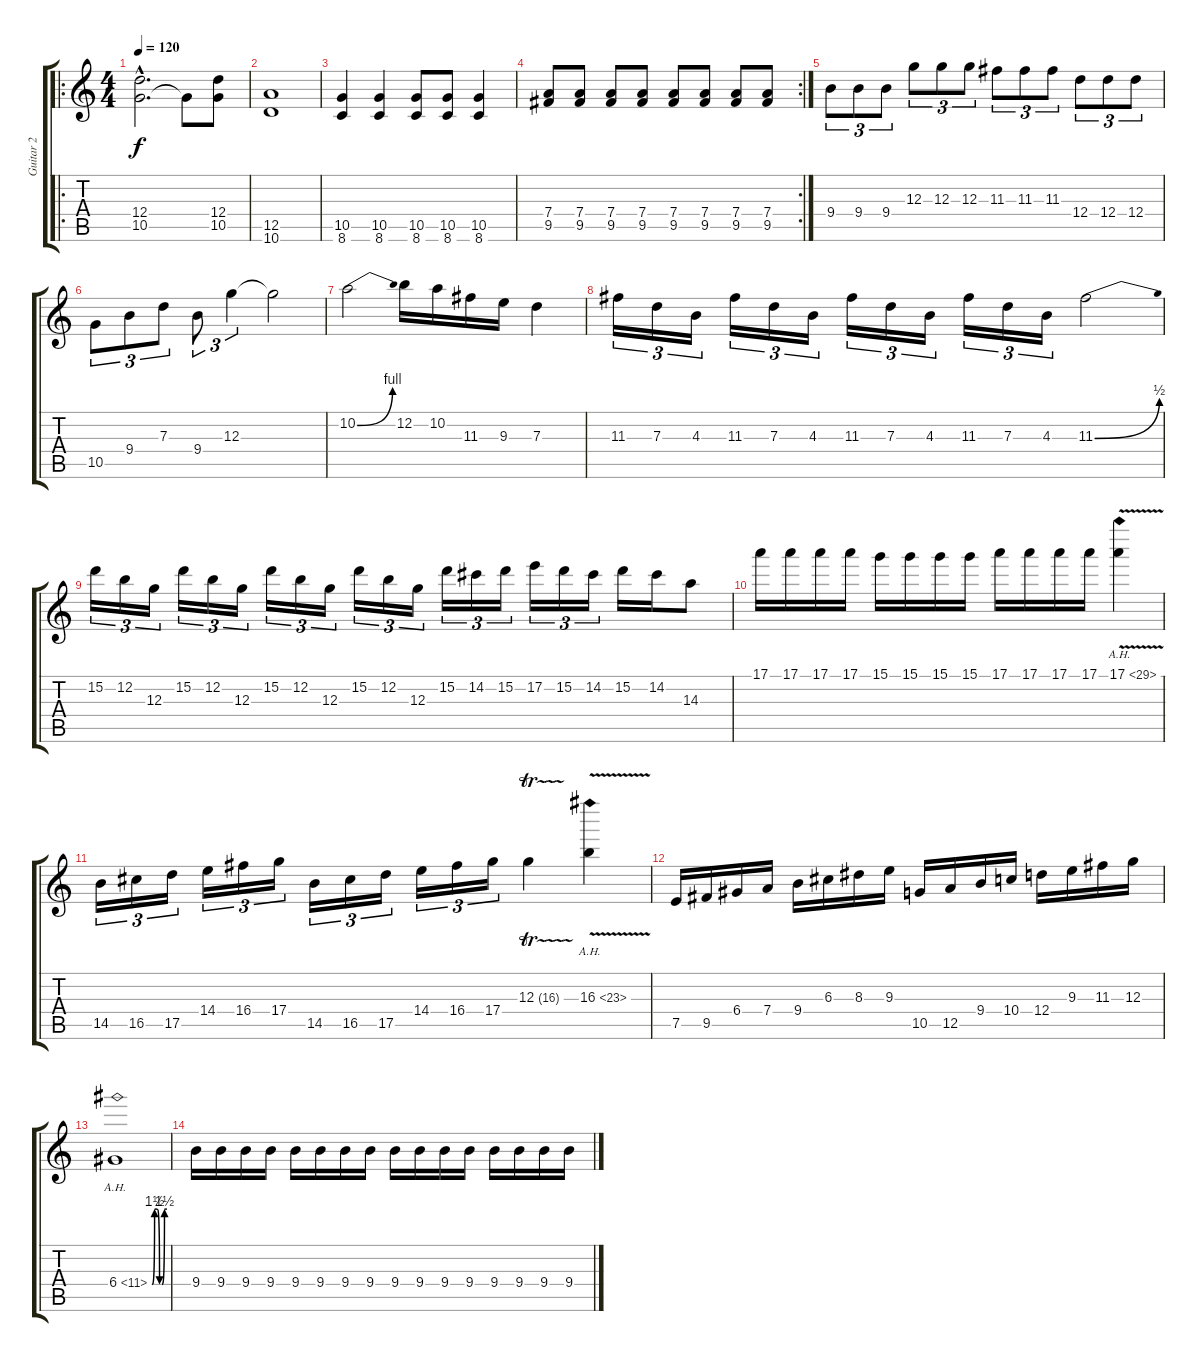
\track ("Guitar 2" "Guitar 2") {instrument distortionguitar}
\staff {score tabs}
\tuning (E4 B3 G3 D3 A2 E2) {hide}
\ro
\ts (4 4)
\tempo 120
\clef g2
\ks c
(12.4{hac} 10.5{hac}).2{d dy f} 10.5{t}.8 (12.4 10.5).8 |
(12.5 10.6).1 |
(10.5 8.6).4 (10.5 8.6).4 (10.5 8.6).8 (10.5 8.6).8 (10.5 8.6).4 |
\rc 2
(7.4 9.5).8 (7.4 9.5).8 (7.4 9.5).8 (7.4 9.5).8 (7.4 9.5).8 (7.4 9.5).8 (7.4 9.5).8 (7.4 9.5).8 |
9.4.8{tu (3 2)} 9.4.8{tu (3 2)} 9.4.8{tu (3 2)} 12.3.8{tu (3 2)} 12.3.8{tu (3 2)} 12.3.8{tu (3 2)} 11.3.8{tu (3 2)} 11.3.8{tu (3 2)} 11.3.8{tu (3 2)} 12.4.8{tu (3 2)} 12.4.8{tu (3 2)} 12.4.8{tu (3 2)} |
10.5.8{tu (3 2)} 9.4.8{tu (3 2)} 7.3.8{tu (3 2)} 9.4.8{tu (3 2)} 12.3.4{tu (3 2)} 12.3{t}.2 |
10.2{be (bend 0 0 60 4)}.2 12.2.16 10.2.16 11.3.16 9.3.16 7.3.4 |
11.3.16{tu (3 2)} 7.3.16{tu (3 2)} 4.3.16{tu (3 2)} 11.3.16{tu (3 2)} 7.3.16{tu (3 2)} 4.3.16{tu (3 2)} 11.3.16{tu (3 2)} 7.3.16{tu (3 2)} 4.3.16{tu (3 2)} 11.3.16{tu (3 2)} 7.3.16{tu (3 2)} 4.3.16{tu (3 2)} 11.3{be (bend 0 0 60 2)}.2 |
15.2.16{tu (3 2)} 12.2.16{tu (3 2)} 12.3.16{tu (3 2)} 15.2.16{tu (3 2)} 12.2.16{tu (3 2)} 12.3.16{tu (3 2)} 15.2.16{tu (3 2)} 12.2.16{tu (3 2)} 12.3.16{tu (3 2)} 15.2.16{tu (3 2)} 12.2.16{tu (3 2)} 12.3.16{tu (3 2)} 15.2.16{tu (3 2)} 14.2.16{tu (3 2)} 15.2.16{tu (3 2)} 17.2.16{tu (3 2)} 15.2.16{tu (3 2)} 14.2.16{tu (3 2)} 15.2.16 14.2.16 14.3.8 |
17.1.16 17.1.16 17.1.16 17.1.16 15.1.16 15.1.16 15.1.16 15.1.16 17.1.16 17.1.16 17.1.16 17.1.16 17.1{ah 12 v}.4 |
14.5.16{tu (3 2)} 16.5.16{tu (3 2)} 17.5.16{tu (3 2)} 14.4.16{tu (3 2)} 16.4.16{tu (3 2)} 17.4.16{tu (3 2)} 14.5.16{tu (3 2)} 16.5.16{tu (3 2)} 17.5.16{tu (3 2)} 14.4.16{tu (3 2)} 16.4.16{tu (3 2)} 17.4.16{tu (3 2)} 12.3{tr (16 32)}.4 16.3{ah 7 v}.4 |
7.5.16 9.5.16 6.4.16 7.4.16 9.4.16 6.3.16 8.3.16 9.3.16 10.5.16 12.5.16 9.4.16 10.4.16 12.4.16 9.3.16 11.3.16 12.3.16 |
6.4{be (custom 0 0 10 6 20 6 30 0 40 0 50 6 60 6) ah 5}.1 |
9.4.16 9.4.16 9.4.16 9.4.16 9.4.16 9.4.16 9.4.16 9.4.16 9.4.16 9.4.16 9.4.16 9.4.16 9.4.16 9.4.16 9.4.16 9.4.16
